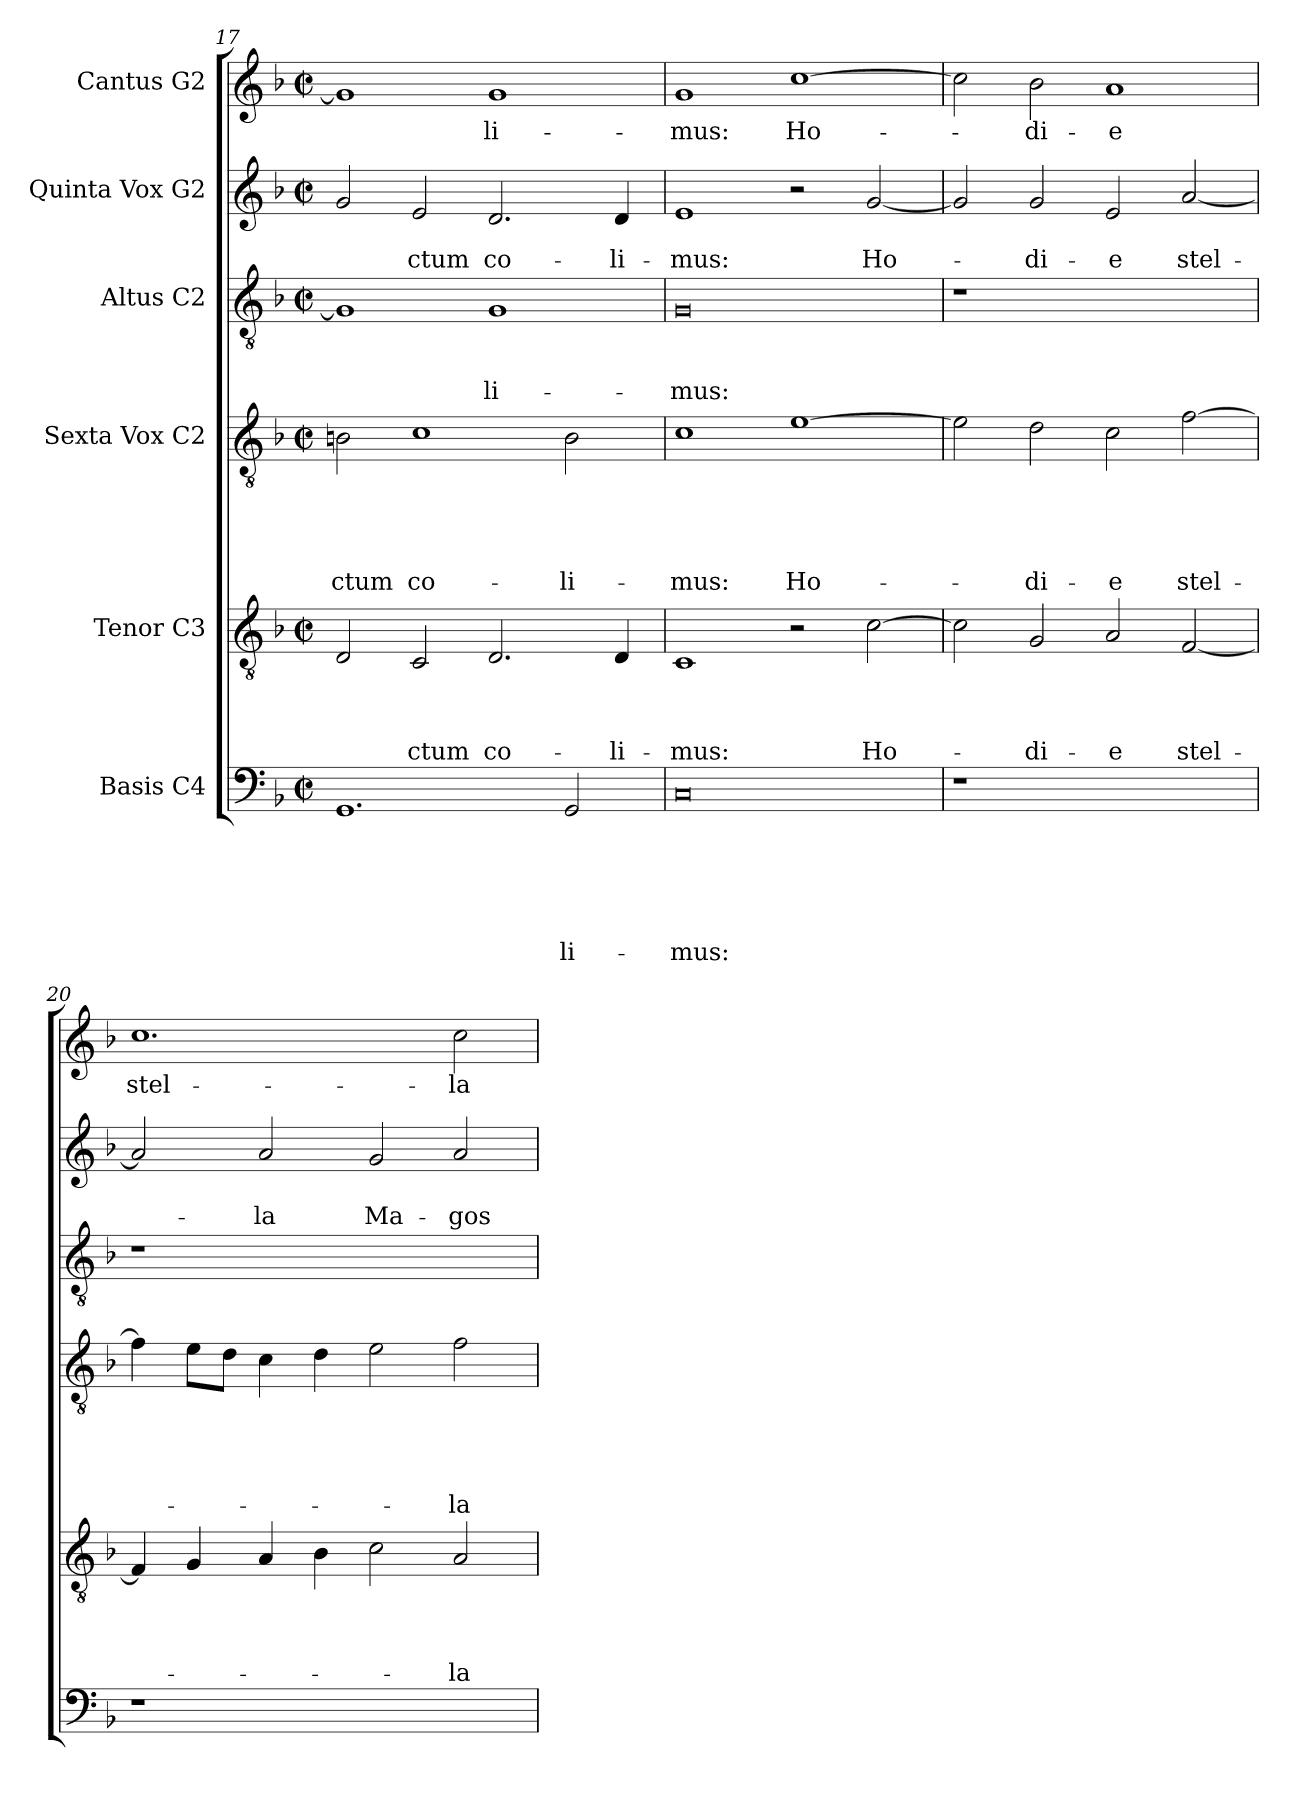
**kern	**text	**text	**text	**text	**text	**text	**kern	**text	**text	**text	**text	**kern	**text	**text	**text	**text	**text	**kern	**text	**text	**text	**kern	**text	**text	**kern	**text
*part6	*part6	*part6	*part6	*part6	*part6	*part6	*part5	*part5	*part5	*part5	*part5	*part4	*part4	*part4	*part4	*part4	*part4	*part3	*part3	*part3	*part3	*part2	*part2	*part2	*part1	*part1
*staff6	*staff6	*staff6	*staff6	*staff6	*staff6	*staff6	*staff5	*staff5	*staff5	*staff5	*staff5	*staff4	*staff4	*staff4	*staff4	*staff4	*staff4	*staff3	*staff3	*staff3	*staff3	*staff2	*staff2	*staff2	*staff1	*staff1
*I"Basis C4	*	*	*	*	*	*	*I"Tenor C3	*	*	*	*	*I"Sexta Vox C2	*	*	*	*	*	*I"Altus C2	*	*	*	*I"Quinta Vox G2	*	*	*I"Cantus G2	*
*clefF4	*	*	*	*	*	*	*clefGv2	*	*	*	*	*clefGv2	*	*	*	*	*	*clefGv2	*	*	*	*clefG2	*	*	*clefG2	*
*k[b-]	*	*	*	*	*	*	*k[b-]	*	*	*	*	*k[b-]	*	*	*	*	*	*k[b-]	*	*	*	*k[b-]	*	*	*k[b-]	*
*F:	*	*	*	*	*	*	*F:	*	*	*	*	*F:	*	*	*	*	*	*F:	*	*	*	*F:	*	*	*F:	*
*M2/2	*	*	*	*	*	*	*M2/2	*	*	*	*	*M2/2	*	*	*	*	*	*M2/2	*	*	*	*M2/2	*	*	*M2/2	*
*met(c|)	*	*	*	*	*	*	*met(c|)	*	*	*	*	*met(c|)	*	*	*	*	*	*met(c|)	*	*	*	*met(c|)	*	*	*met(c|)	*
=17	=17	=17	=17	=17	=17	=17	=17	=17	=17	=17	=17	=17	=17	=17	=17	=17	=17	=17	=17	=17	=17	=17	=17	=17	=17	=17
!	!	!	!	!	!	!	!	!	!	!	!	!	!	!	!	!	!LO:LY:b	!	!	!	!	!	!	!	!	!
1.GG	.	.	.	.	.	.	2D/	.	.	.	.	2Bn\	.	.	.	.	-ctum	1G]	.	.	.	2g/	.	.	1g]	.
!	!	!	!	!	!	!	!	!	!	!	!LO:LY:b	!	!	!	!	!	!LO:LY:b	!	!	!	!	!	!	!LO:LY:b	!	!
.	.	.	.	.	.	.	2C/	.	.	.	-ctum	1c	.	.	.	.	co-	.	.	.	.	2e/	.	-ctum	.	.
!	!	!	!	!	!	!	!	!	!	!	!LO:LY:b	!	!	!	!	!	!	!	!	!	!LO:LY:b	!	!	!LO:LY:b	!	!LO:LY:b
.	.	.	.	.	.	.	2.D/	.	.	.	co-	.	.	.	.	.	.	1G	.	.	-li-	2.d/	.	co-	1g	-li-
!	!	!	!	!	!	!LO:LY:b	!	!	!	!	!	!	!	!	!	!	!LO:LY:b	!	!	!	!	!	!	!	!	!
2GG/	.	.	.	.	.	-li-	.	.	.	.	.	2B\	.	.	.	.	-li-	.	.	.	.	.	.	.	.	.
!	!	!	!	!	!	!	!	!	!	!	!LO:LY:b	!	!	!	!	!	!	!	!	!	!	!	!	!LO:LY:b	!	!
.	.	.	.	.	.	.	4D/	.	.	.	-li-	.	.	.	.	.	.	.	.	.	.	4d/	.	-li-	.	.
=18	=18	=18	=18	=18	=18	=18	=18	=18	=18	=18	=18	=18	=18	=18	=18	=18	=18	=18	=18	=18	=18	=18	=18	=18	=18	=18
!	!	!	!	!	!	!LO:LY:b	!	!	!	!	!LO:LY:b	!	!	!	!	!	!LO:LY:b	!	!	!	!LO:LY:b	!	!	!LO:LY:b	!	!LO:LY:b
0C	.	.	.	.	.	-mus:	1C	.	.	.	-mus:	1c	.	.	.	.	-mus:	0G	.	.	-mus:	1e	.	-mus:	1g	-mus:
!	!	!	!	!	!	!	!	!	!	!	!	!	!	!	!	!	!LO:LY:b	!	!	!	!	!	!	!	!	!LO:LY:b
.	.	.	.	.	.	.	2r	.	.	.	.	[1e	.	.	.	.	Ho-	.	.	.	.	2r	.	.	[1cc	Ho-
!	!	!	!	!	!	!	!	!	!	!	!LO:LY:b	!	!	!	!	!	!	!	!	!	!	!	!	!LO:LY:b	!	!
.	.	.	.	.	.	.	[2c\	.	.	.	Ho-	.	.	.	.	.	.	.	.	.	.	[2g/	.	Ho-	.	.
=19	=19	=19	=19	=19	=19	=19	=19	=19	=19	=19	=19	=19	=19	=19	=19	=19	=19	=19	=19	=19	=19	=19	=19	=19	=19	=19
1r	.	.	.	.	.	.	2c\]	.	.	.	.	2e\]	.	.	.	.	.	1r	.	.	.	2g/]	.	.	2cc\]	.
!	!	!	!	!	!	!	!	!	!	!	!LO:LY:b	!	!	!	!	!	!LO:LY:b	!	!	!	!	!	!	!LO:LY:b	!	!LO:LY:b
.	.	.	.	.	.	.	2G/	.	.	.	-di-	2d\	.	.	.	.	-di-	.	.	.	.	2g/	.	-di-	2b-\	-di-
!	!	!	!	!	!	!	!	!	!	!	!LO:LY:b	!	!	!	!	!	!LO:LY:b	!	!	!	!	!	!	!LO:LY:b	!	!LO:LY:b
1ryy	.	.	.	.	.	.	2A/	.	.	.	-e	2c\	.	.	.	.	-e	1ryy	.	.	.	2e/	.	-e	1a	-e
!	!	!	!	!	!	!	!	!	!	!	!LO:LY:b	!	!	!	!	!	!LO:LY:b	!	!	!	!	!	!	!LO:LY:b	!	!
.	.	.	.	.	.	.	[2F/	.	.	.	stel-	[2f\	.	.	.	.	stel-	.	.	.	.	[2a/	.	stel-	.	.
!!LO:PB:g=z
=20	=20	=20	=20	=20	=20	=20	=20	=20	=20	=20	=20	=20	=20	=20	=20	=20	=20	=20	=20	=20	=20	=20	=20	=20	=20	=20
!	!	!	!	!	!	!	!	!	!	!	!	!	!	!	!	!	!	!	!	!	!	!	!	!	!	!LO:LY:b
1r	.	.	.	.	.	.	4F/]	.	.	.	.	4f\]	.	.	.	.	.	1r	.	.	.	2a/]	.	.	1.cc	stel-
.	.	.	.	.	.	.	4G/	.	.	.	.	8e\L	.	.	.	.	.	.	.	.	.	.	.	.	.	.
.	.	.	.	.	.	.	.	.	.	.	.	8d\J	.	.	.	.	.	.	.	.	.	.	.	.	.	.
!	!	!	!	!	!	!	!	!	!	!	!	!	!	!	!	!	!	!	!	!	!	!	!	!LO:LY:b	!	!
.	.	.	.	.	.	.	4A/	.	.	.	.	4c\	.	.	.	.	.	.	.	.	.	2a/	.	-la	.	.
.	.	.	.	.	.	.	4B-\	.	.	.	.	4d\	.	.	.	.	.	.	.	.	.	.	.	.	.	.
!	!	!	!	!	!	!	!	!	!	!	!	!	!	!	!	!	!	!	!	!	!	!	!	!LO:LY:b	!	!
1ryy	.	.	.	.	.	.	2c\	.	.	.	.	2e\	.	.	.	.	.	1ryy	.	.	.	2g/	.	Ma-	.	.
!	!	!	!	!	!	!	!	!	!	!	!LO:LY:b	!	!	!	!	!	!LO:LY:b	!	!	!	!	!	!	!LO:LY:b	!	!LO:LY:b
.	.	.	.	.	.	.	2A/	.	.	.	-la	2f\	.	.	.	.	-la	.	.	.	.	2a/	.	-gos	2cc\	-la
=	=	=	=	=	=	=	=	=	=	=	=	=	=	=	=	=	=	=	=	=	=	=	=	=	=	=
*-	*-	*-	*-	*-	*-	*-	*-	*-	*-	*-	*-	*-	*-	*-	*-	*-	*-	*-	*-	*-	*-	*-	*-	*-	*-	*-
